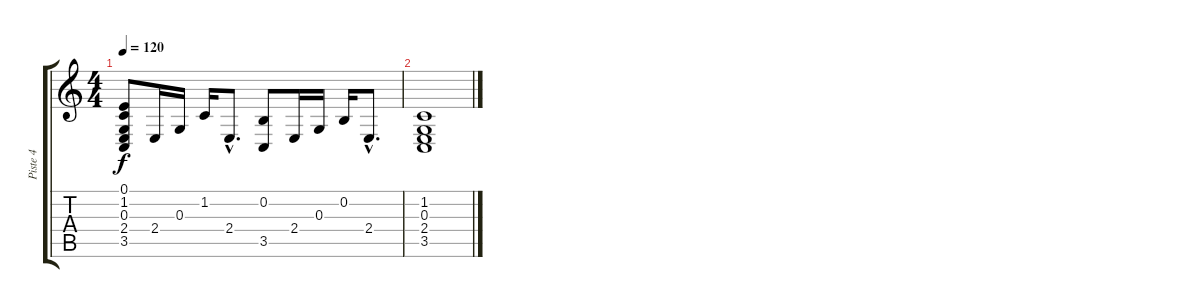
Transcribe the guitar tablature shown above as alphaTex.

\track ("Piste 4" "Piste 4") {instrument acousticgrandpiano}
\staff {score tabs}
\tuning (E4 B3 G3 D3 A2 E2) {hide}
\ts (4 4)
\tempo 120
\clef g2
\ks c
(0.1 1.2 0.3 2.4 3.5).8{dy f} 2.4.16 0.3.16 1.2.16 2.4{hac}.8{d} (0.2 3.5).8 2.4.16 0.3.16 0.2.16 2.4{hac}.8{d} |
(1.2 0.3 2.4 3.5).1
